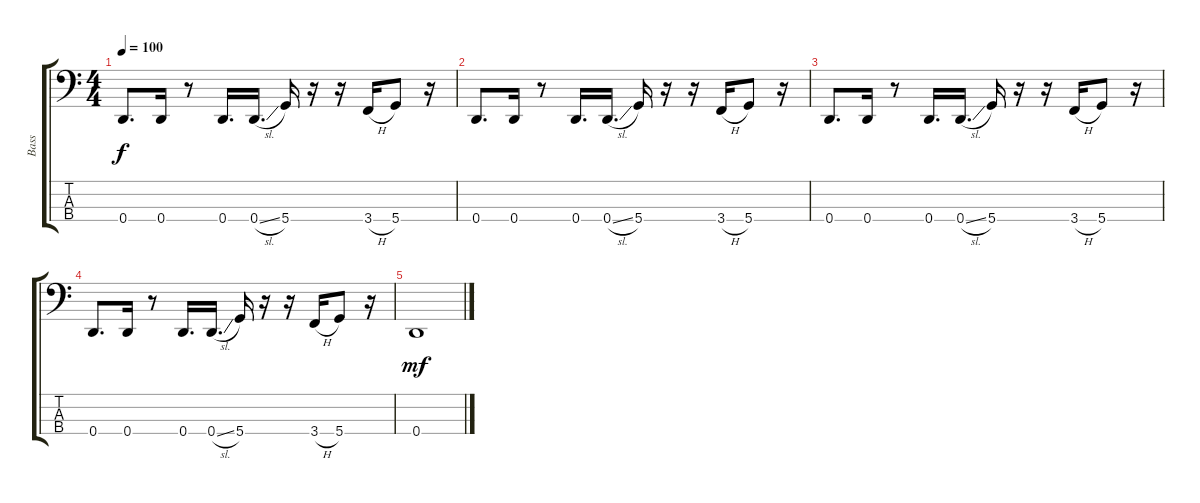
\track ("Bass" "Bass") {instrument electricbassfinger}
\staff {score tabs}
\tuning (G2 D2 A1 D1) {hide}
\ts (4 4)
\tempo 100
\clef f4
\ks c
0.4.8{d dy f} 0.4.16 r.8 0.4.16{d} 0.4{sl}.16{d} 5.4.16 r.16 r.16 3.4{h}.16 5.4.8 r.16 |
0.4.8{d} 0.4.16 r.8 0.4.16{d} 0.4{sl}.16{d} 5.4.16 r.16 r.16 3.4{h}.16 5.4.8 r.16 |
0.4.8{d} 0.4.16 r.8 0.4.16{d} 0.4{sl}.16{d} 5.4.16 r.16 r.16 3.4{h}.16 5.4.8 r.16 |
0.4.8{d} 0.4.16 r.8 0.4.16{d} 0.4{sl}.16{d} 5.4.16 r.16 r.16 3.4{h}.16 5.4.8 r.16 |
0.4.1{dy mf}
